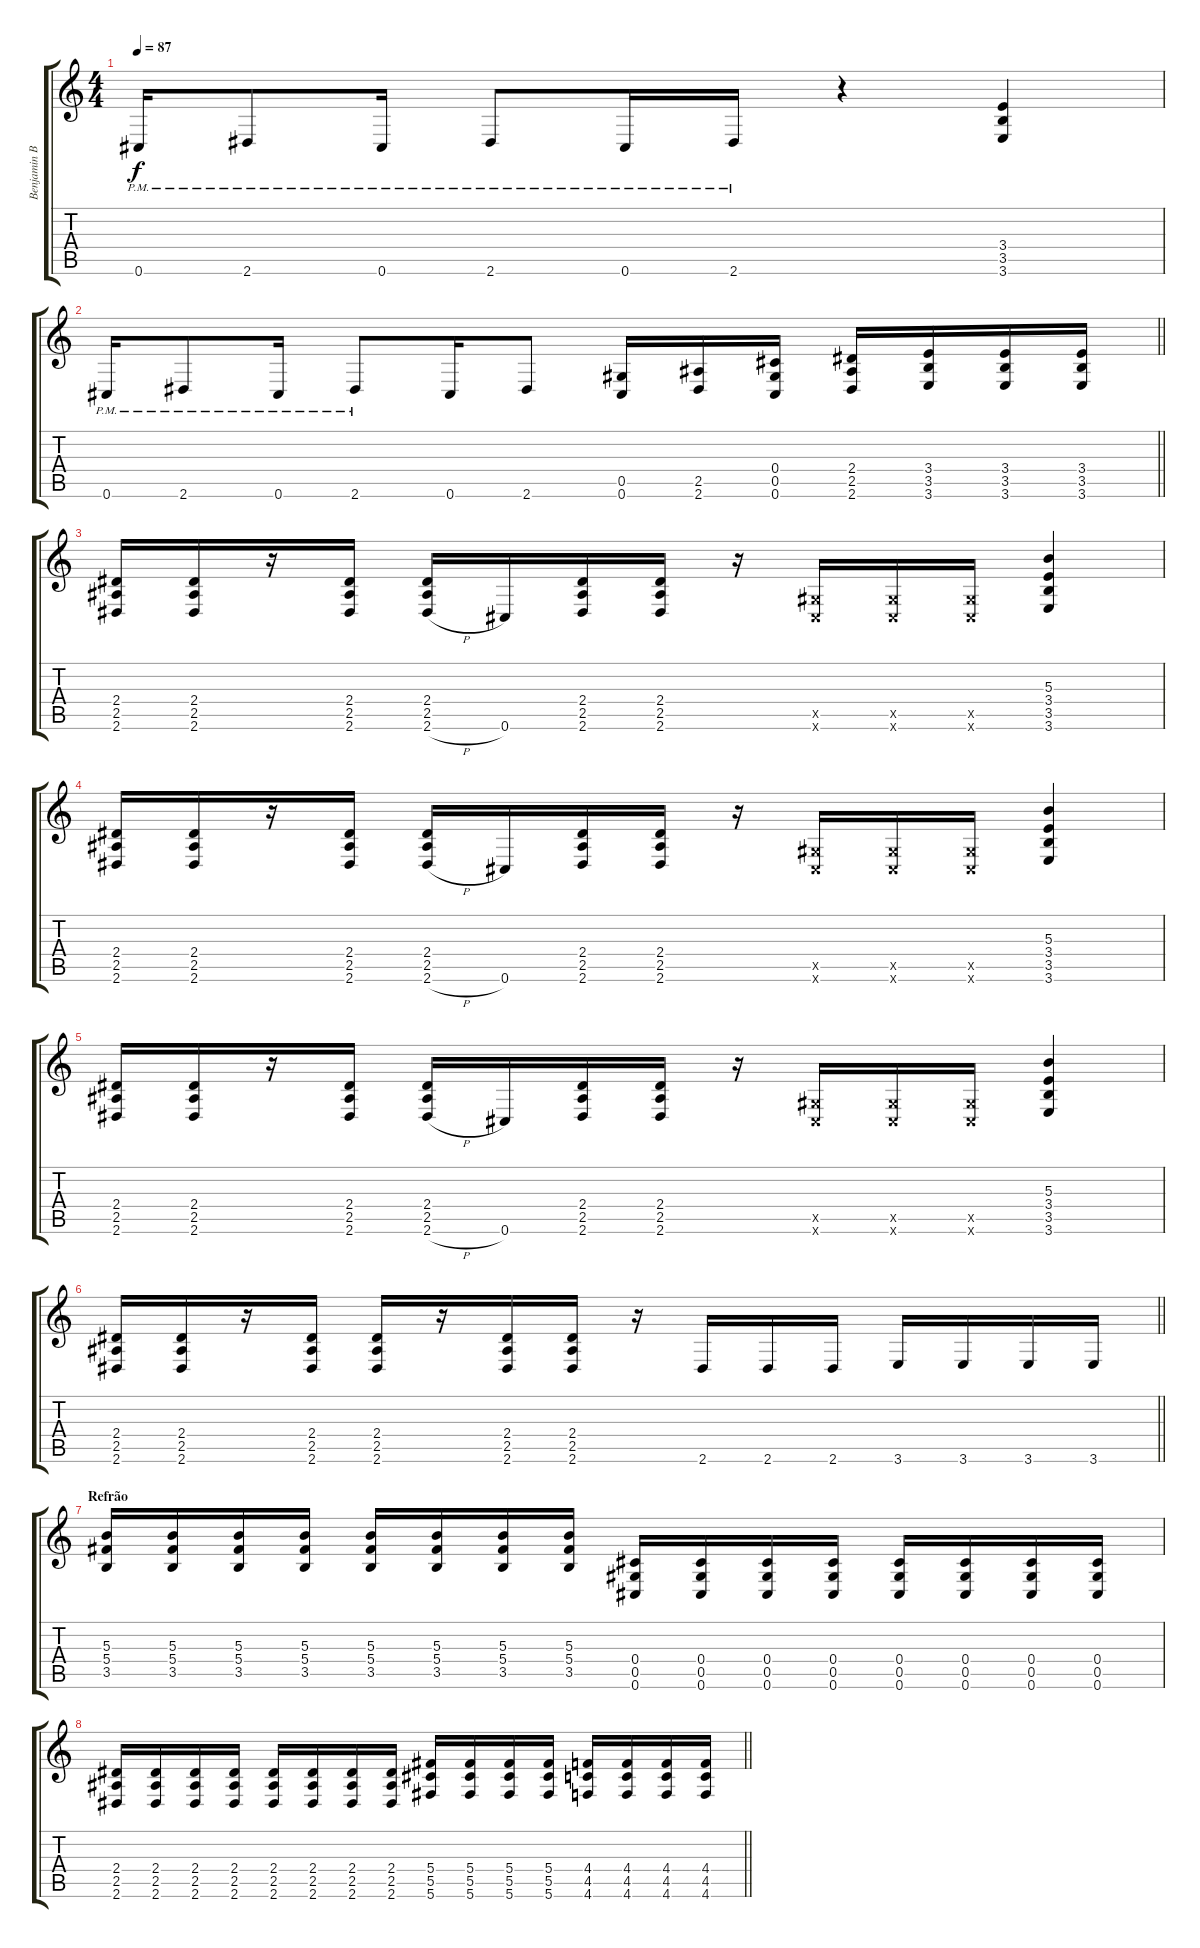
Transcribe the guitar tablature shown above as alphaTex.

\track ("Benjamin Burnley" "Benjamin B") {instrument distortionguitar}
\staff {score tabs}
\tuning (Eb4 Bb3 Gb3 Db3 Ab2 Db2) {hide}
\ts (4 4)
\tempo 87
\clef g2
\ks c
0.6{pm}.16{dy f} 2.6{pm}.8 0.6{pm}.16 2.6{pm}.8 0.6{pm}.16 2.6{pm}.16 r.4 (3.4 3.5 3.6).4 |
\barLineRight lightlight
0.6{pm}.16 2.6{pm}.8 0.6{pm}.16 2.6{pm}.8 0.6.16 2.6.8 (0.5 0.6).16 (2.5 2.6).16 (0.4 0.5 0.6).16 (2.4 2.5 2.6).16 (3.4 3.5 3.6).16 (3.4 3.5 3.6).16 (3.4 3.5 3.6).16 |
(2.4 2.5 2.6).16 (2.4 2.5 2.6).16 r.16 (2.4 2.5 2.6).16 (2.4 2.5 2.6{h}).16 0.6.16 (2.4 2.5 2.6).16 (2.4 2.5 2.6).16 r.16 (0.5{x} 0.6{x}).16 (0.5{x} 0.6{x}).16 (0.5{x} 0.6{x}).16 (5.3 3.4 3.5 3.6).4 |
(2.4 2.5 2.6).16 (2.4 2.5 2.6).16 r.16 (2.4 2.5 2.6).16 (2.4 2.5 2.6{h}).16 0.6.16 (2.4 2.5 2.6).16 (2.4 2.5 2.6).16 r.16 (0.5{x} 0.6{x}).16 (0.5{x} 0.6{x}).16 (0.5{x} 0.6{x}).16 (5.3 3.4 3.5 3.6).4 |
(2.4 2.5 2.6).16 (2.4 2.5 2.6).16 r.16 (2.4 2.5 2.6).16 (2.4 2.5 2.6{h}).16 0.6.16 (2.4 2.5 2.6).16 (2.4 2.5 2.6).16 r.16 (0.5{x} 0.6{x}).16 (0.5{x} 0.6{x}).16 (0.5{x} 0.6{x}).16 (5.3 3.4 3.5 3.6).4 |
\barLineRight lightlight
(2.4 2.5 2.6).16 (2.4 2.5 2.6).16 r.16 (2.4 2.5 2.6).16 (2.4 2.5 2.6).16 r.16 (2.4 2.5 2.6).16 (2.4 2.5 2.6).16 r.16 2.6.16 2.6.16 2.6.16 3.6.16 3.6.16 3.6.16 3.6.16 |
\section ("" "Refrão")
(5.3 5.4 3.5).16 (5.3 5.4 3.5).16 (5.3 5.4 3.5).16 (5.3 5.4 3.5).16 (5.3 5.4 3.5).16 (5.3 5.4 3.5).16 (5.3 5.4 3.5).16 (5.3 5.4 3.5).16 (0.4 0.5 0.6).16 (0.4 0.5 0.6).16 (0.4 0.5 0.6).16 (0.4 0.5 0.6).16 (0.4 0.5 0.6).16 (0.4 0.5 0.6).16 (0.4 0.5 0.6).16 (0.4 0.5 0.6).16 |
\barLineRight lightlight
(2.4 2.5 2.6).16 (2.4 2.5 2.6).16 (2.4 2.5 2.6).16 (2.4 2.5 2.6).16 (2.4 2.5 2.6).16 (2.4 2.5 2.6).16 (2.4 2.5 2.6).16 (2.4 2.5 2.6).16 (5.4 5.5 5.6).16 (5.4 5.5 5.6).16 (5.4 5.5 5.6).16 (5.4 5.5 5.6).16 (4.4 4.5 4.6).16 (4.4 4.5 4.6).16 (4.4 4.5 4.6).16 (4.4 4.5 4.6).16
